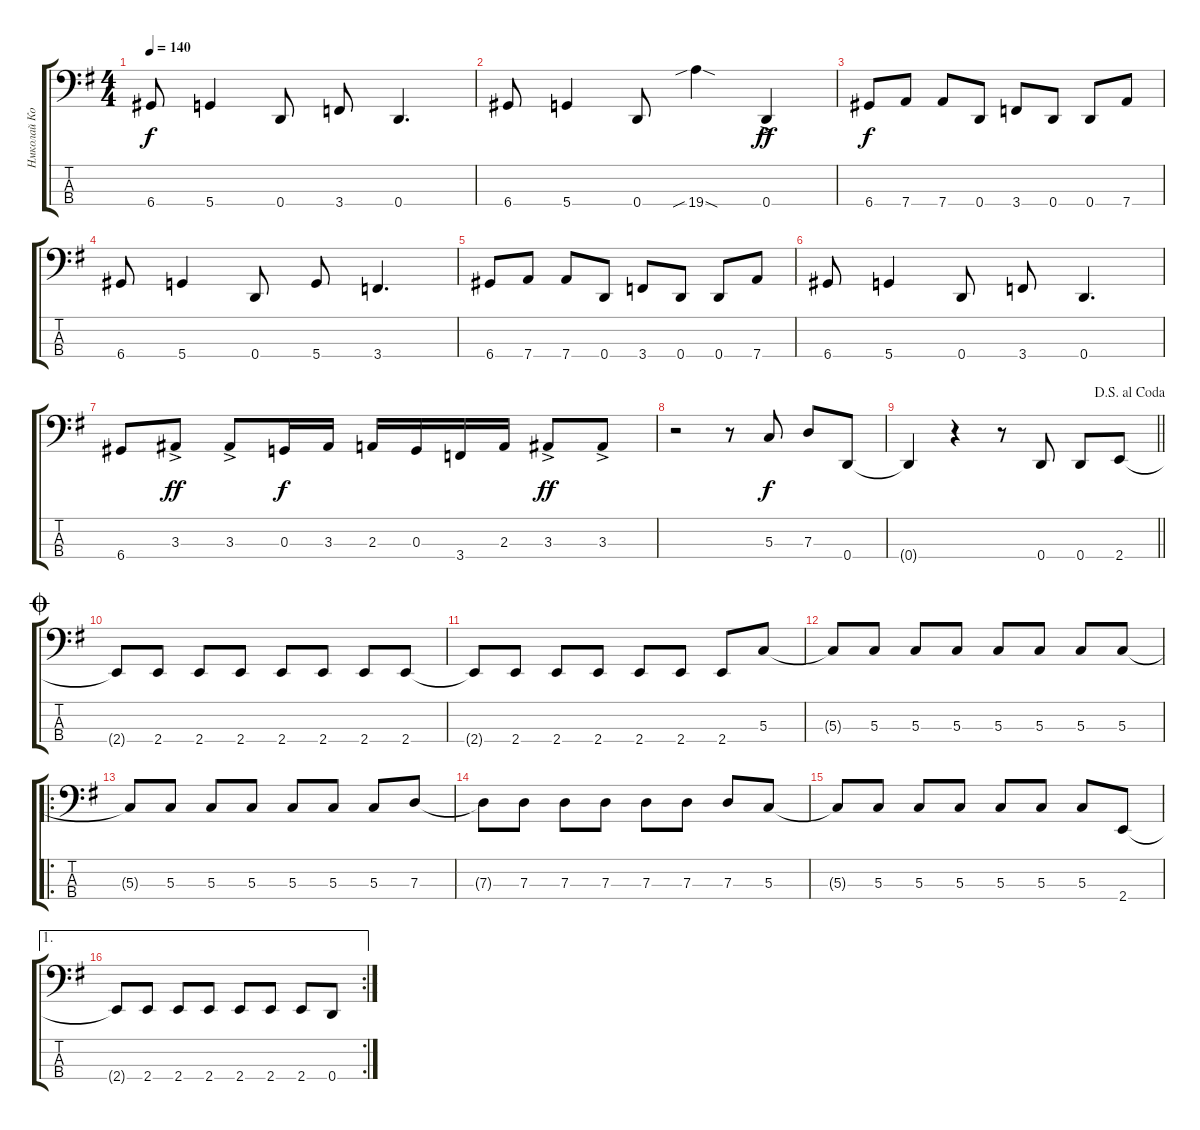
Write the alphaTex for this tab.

\track ("Нмколай Коршунов" "Нмколай Ко") {instrument electricbassfinger}
\staff {score tabs}
\tuning (F2 C2 G1 D1) {hide}
\ts (4 4)
\tempo 140
\clef f4
\ks g
6.4.8{dy f} 5.4.4 0.4.8 3.4.8 0.4.4{d} |
6.4.8 5.4.4 0.4.8 19.4{sib sod}.4 0.4{ac}.4{dy ff} |
6.4.8{dy f} 7.4.8 7.4.8 0.4.8 3.4.8 0.4.8 0.4.8 7.4.8 |
6.4.8 5.4.4 0.4.8 5.4.8 3.4.4{d} |
6.4.8 7.4.8 7.4.8 0.4.8 3.4.8 0.4.8 0.4.8 7.4.8 |
6.4.8 5.4.4 0.4.8 3.4.8 0.4.4{d} |
6.4.8 3.3{ac}.8{dy ff} 3.3{ac}.8 0.3.16{dy f} 3.3.16 2.3.16 0.3.16 3.4.16 2.3.16 3.3{ac}.8{dy ff} 3.3{ac}.8 |
r.2 r.8 5.3.8{dy f} 7.3.8 0.4.8 |
\jump dalsegnoalcoda
\barLineRight lightlight
0.4{t}.4 r.4 r.8 0.4.8 0.4.8 2.4.8 |
\jump coda
2.4{t}.8 2.4.8 2.4.8 2.4.8 2.4.8 2.4.8 2.4.8 2.4.8 |
2.4{t}.8 2.4.8 2.4.8 2.4.8 2.4.8 2.4.8 2.4.8 5.3.8 |
5.3{t}.8 5.3.8 5.3.8 5.3.8 5.3.8 5.3.8 5.3.8 5.3.8 |
\ro
5.3{t}.8 5.3.8 5.3.8 5.3.8 5.3.8 5.3.8 5.3.8 7.3.8 |
7.3{t}.8 7.3.8 7.3.8 7.3.8 7.3.8 7.3.8 7.3.8 5.3.8 |
5.3{t}.8 5.3.8 5.3.8 5.3.8 5.3.8 5.3.8 5.3.8 2.4.8 |
\ae 1
\rc 2
2.4{t}.8 2.4.8 2.4.8 2.4.8 2.4.8 2.4.8 2.4.8 0.4.8
